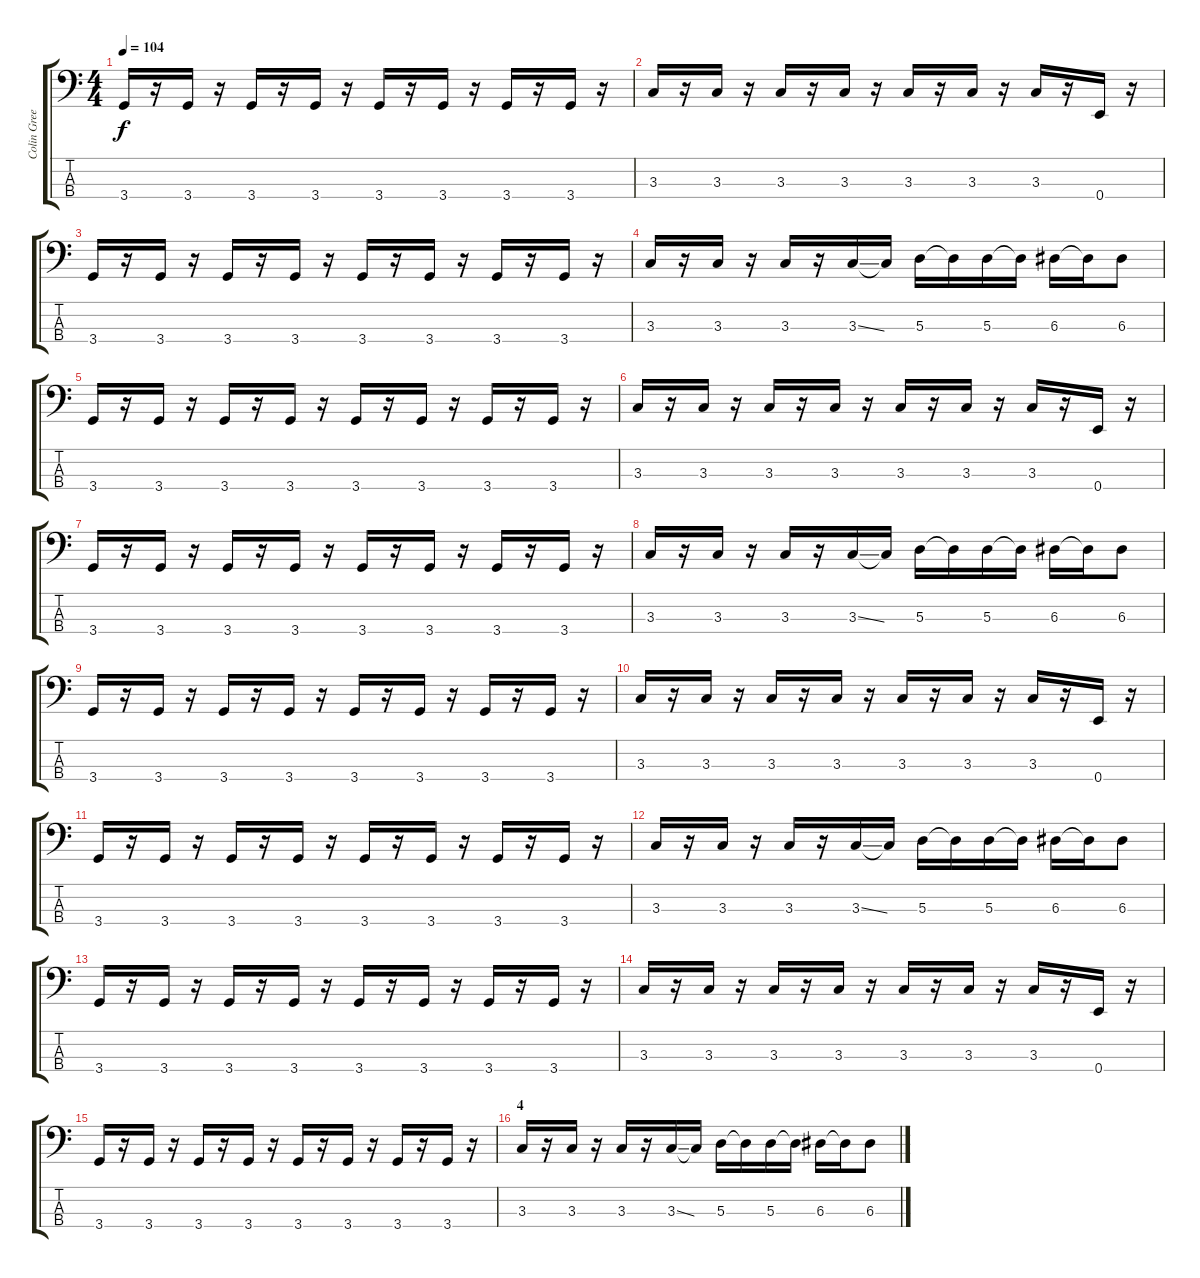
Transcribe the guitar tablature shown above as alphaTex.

\track ("Colin Greenwood" "Colin Gree") {instrument electricbassfinger}
\staff {score tabs}
\tuning (G2 D2 A1 E1) {hide}
\ts (4 4)
\tempo 104
\clef f4
\ks c
3.4.16{dy f} r.16 3.4.16 r.16 3.4.16 r.16 3.4.16 r.16 3.4.16 r.16 3.4.16 r.16 3.4.16 r.16 3.4.16 r.16 |
3.3.16 r.16 3.3.16 r.16 3.3.16 r.16 3.3.16 r.16 3.3.16 r.16 3.3.16 r.16 3.3.16 r.16 0.4.16 r.16 |
3.4.16 r.16 3.4.16 r.16 3.4.16 r.16 3.4.16 r.16 3.4.16 r.16 3.4.16 r.16 3.4.16 r.16 3.4.16 r.16 |
3.3.16 r.16 3.3.16 r.16 3.3.16 r.16 3.3{ss}.16 3.3{t}.16 5.3.16 5.3{t}.16 5.3.16 5.3{t}.16 6.3.16 6.3{t}.16 6.3.8 |
3.4.16 r.16 3.4.16 r.16 3.4.16 r.16 3.4.16 r.16 3.4.16 r.16 3.4.16 r.16 3.4.16 r.16 3.4.16 r.16 |
3.3.16 r.16 3.3.16 r.16 3.3.16 r.16 3.3.16 r.16 3.3.16 r.16 3.3.16 r.16 3.3.16 r.16 0.4.16 r.16 |
3.4.16 r.16 3.4.16 r.16 3.4.16 r.16 3.4.16 r.16 3.4.16 r.16 3.4.16 r.16 3.4.16 r.16 3.4.16 r.16 |
3.3.16 r.16 3.3.16 r.16 3.3.16 r.16 3.3{ss}.16 3.3{t}.16 5.3.16 5.3{t}.16 5.3.16 5.3{t}.16 6.3.16 6.3{t}.16 6.3.8 |
3.4.16 r.16 3.4.16 r.16 3.4.16 r.16 3.4.16 r.16 3.4.16 r.16 3.4.16 r.16 3.4.16 r.16 3.4.16 r.16 |
3.3.16 r.16 3.3.16 r.16 3.3.16 r.16 3.3.16 r.16 3.3.16 r.16 3.3.16 r.16 3.3.16 r.16 0.4.16 r.16 |
3.4.16 r.16 3.4.16 r.16 3.4.16 r.16 3.4.16 r.16 3.4.16 r.16 3.4.16 r.16 3.4.16 r.16 3.4.16 r.16 |
3.3.16 r.16 3.3.16 r.16 3.3.16 r.16 3.3{ss}.16 3.3{t}.16 5.3.16 5.3{t}.16 5.3.16 5.3{t}.16 6.3.16 6.3{t}.16 6.3.8 |
3.4.16 r.16 3.4.16 r.16 3.4.16 r.16 3.4.16 r.16 3.4.16 r.16 3.4.16 r.16 3.4.16 r.16 3.4.16 r.16 |
3.3.16 r.16 3.3.16 r.16 3.3.16 r.16 3.3.16 r.16 3.3.16 r.16 3.3.16 r.16 3.3.16 r.16 0.4.16 r.16 |
3.4.16 r.16 3.4.16 r.16 3.4.16 r.16 3.4.16 r.16 3.4.16 r.16 3.4.16 r.16 3.4.16 r.16 3.4.16 r.16 |
\section ("" "4")
3.3.16 r.16 3.3.16 r.16 3.3.16 r.16 3.3{ss}.16 3.3{t}.16 5.3.16 5.3{t}.16 5.3.16 5.3{t}.16 6.3.16 6.3{t}.16 6.3.8
